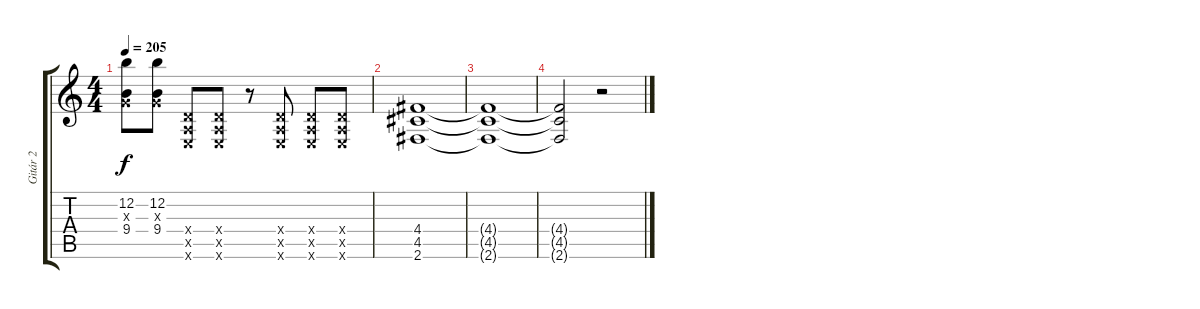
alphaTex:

\track ("Gitár 2" "Gitár 2") {instrument overdrivenguitar}
\staff {score tabs}
\tuning (E4 B3 G3 D3 A2 E2) {hide}
\ts (4 4)
\tempo 205
\clef g2
\ks c
(12.2 0.3{x} 9.4).8{dy f} (12.2 0.3{x} 9.4).8 (0.4{x} 0.5{x} 0.6{x}).8 (0.4{x} 0.5{x} 0.6{x}).8 r.8 (0.4{x} 0.5{x} 0.6{x}).8 (0.4{x} 0.5{x} 0.6{x}).8 (0.4{x} 0.5{x} 0.6{x}).8 |
(4.4 4.5 2.6).1 |
(4.4{t} 4.5{t} 2.6{t}).1 |
(4.4{t} 4.5{t} 2.6{t}).2 r.2
